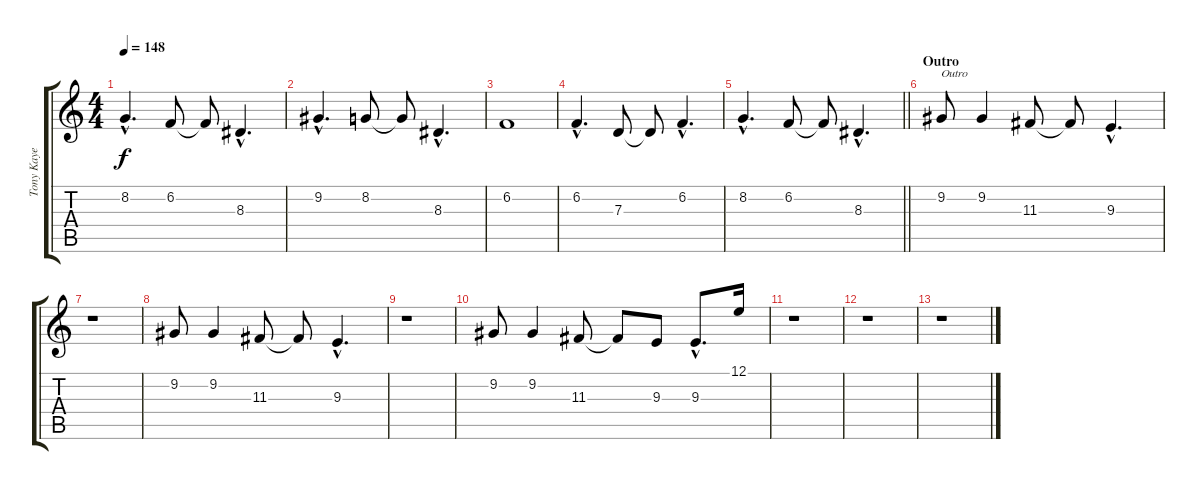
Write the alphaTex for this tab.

\track ("Tony Kaye 1" "Tony Kaye ") {instrument reedorgan}
\staff {score tabs}
\tuning (E4 B3 G3 D3 A2 E2) {hide}
\ts (4 4)
\tempo 148
\clef g2
\ks c
8.2{hac}.4{d dy f} 6.2.8 6.2{t}.8 8.3{hac}.4{d} |
9.2{hac}.4{d} 8.2.8 8.2{t}.8 8.3{hac}.4{d} |
6.2.1 |
6.2{hac}.4{d} 7.3.8 7.3{t}.8 6.2{hac}.4{d} |
\barLineRight lightlight
8.2{hac}.4{d} 6.2.8 6.2{t}.8 8.3{hac}.4{d} |
\section ("" "Outro")
9.2.8{txt "Outro"} 9.2.4 11.3.8 11.3{t}.8 9.3{hac}.4{d} |
r.1 |
9.2.8 9.2.4 11.3.8 11.3{t}.8 9.3{hac}.4{d} |
r.1 |
9.2.8 9.2.4 11.3.8 11.3{t}.8 9.3.8 9.3{hac}.8{d} 12.1.16 |
r.1 |
r.1 |
r.1
